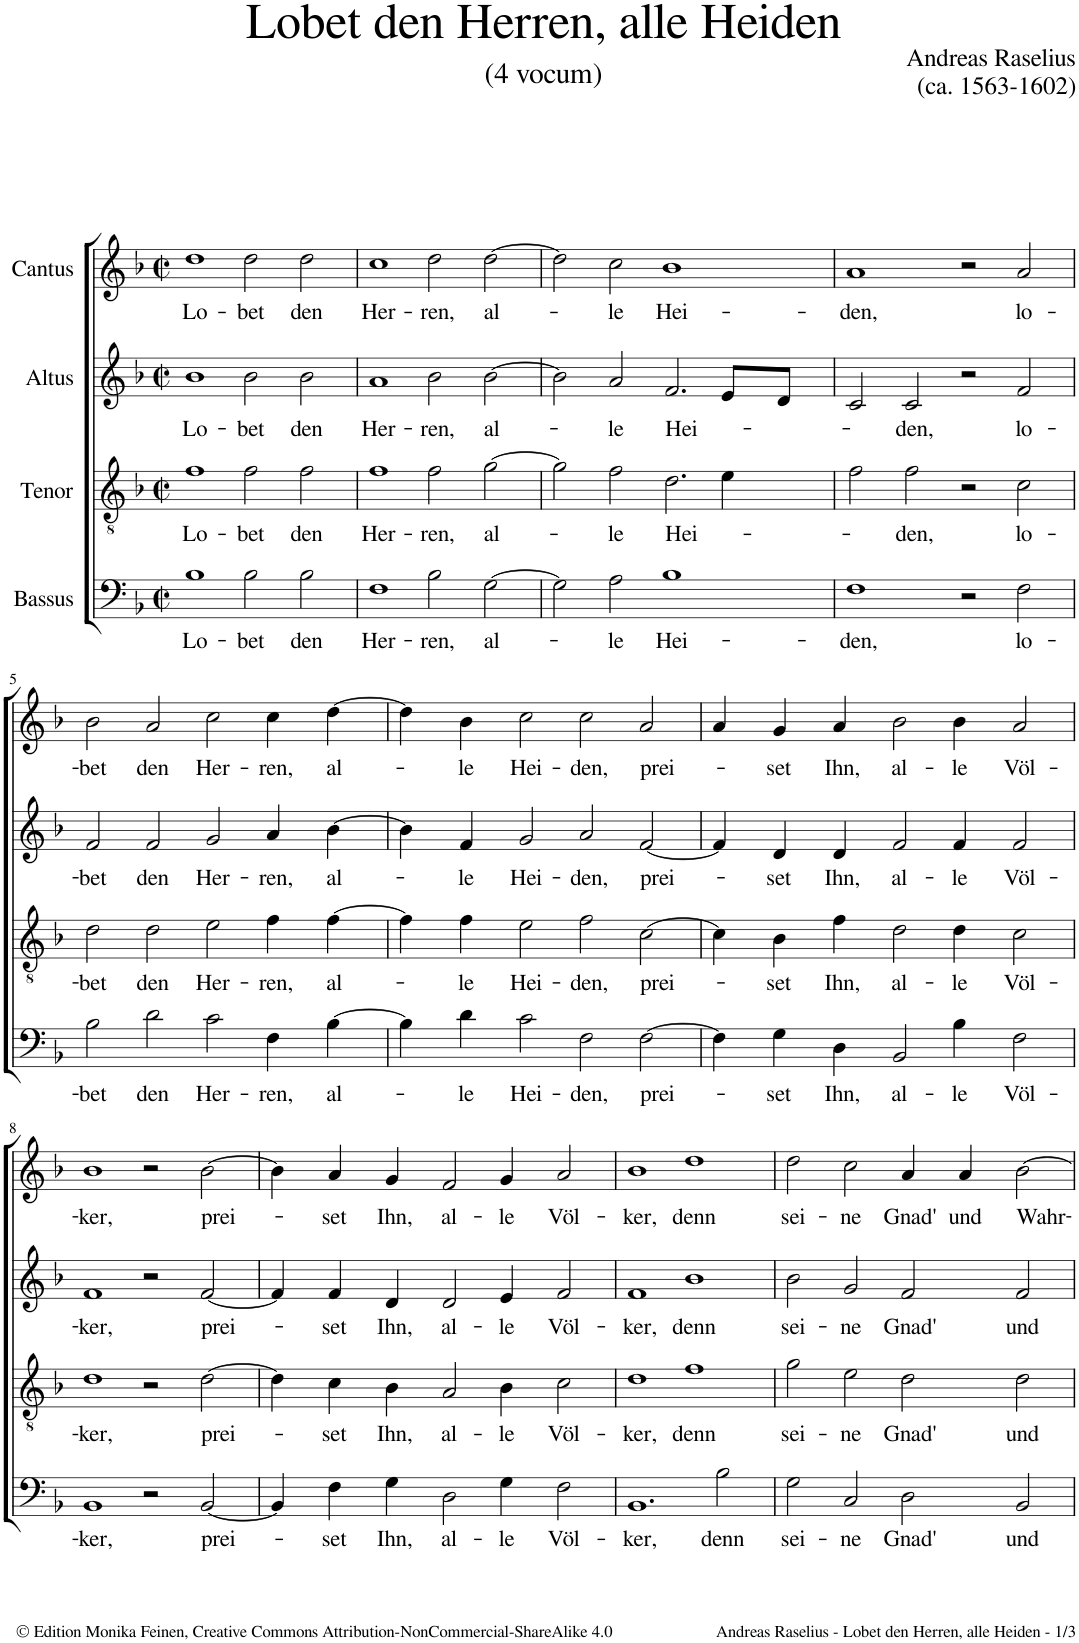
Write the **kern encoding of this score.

**kern	**text	**kern	**text	**kern	**text	**kern	**text
*part4	*part4	*part3	*part3	*part2	*part2	*part1	*part1
*staff4	*staff4	*staff3	*staff3	*staff2	*staff2	*staff1	*staff1
*I"Bassus	*	*I"Tenor	*	*I"Altus	*	*I"Cantus	*
*clefF4	*	*clefGv2	*	*clefG2	*	*clefG2	*
*k[b-]	*	*k[b-]	*	*k[b-]	*	*k[b-]	*
*M4/2	*	*M4/2	*	*M4/2	*	*M4/2	*
*met(c|)	*	*met(c|)	*	*met(c|)	*	*met(c|)	*
=1	=1	=1	=1	=1	=1	=1	=1
!	!LO:LY:b	!	!LO:LY:b	!	!LO:LY:b	!	!LO:LY:b
1B-	Lo-	1f	Lo-	1b-	Lo-	1dd	Lo-
!	!LO:LY:b	!	!LO:LY:b	!	!LO:LY:b	!	!LO:LY:b
2B-\	-bet	2f\	-bet	2b-\	-bet	2dd\	-bet
!	!LO:LY:b	!	!LO:LY:b	!	!LO:LY:b	!	!LO:LY:b
2B-\	den	2f\	den	2b-\	den	2dd\	den
=2	=2	=2	=2	=2	=2	=2	=2
!	!LO:LY:b	!	!LO:LY:b	!	!LO:LY:b	!	!LO:LY:b
1F	Her-	1f	Her-	1a	Her-	1cc	Her-
!	!LO:LY:b	!	!LO:LY:b	!	!LO:LY:b	!	!LO:LY:b
2B-\	-ren,	2f\	-ren,	2b-\	-ren,	2dd\	-ren,
!	!LO:LY:b	!	!LO:LY:b	!	!LO:LY:b	!	!LO:LY:b
[2G\	al-	[2g\	al-	[2b-\	al-	[2dd\	al-
=3	=3	=3	=3	=3	=3	=3	=3
2G\]	.	2g\]	.	2b-\]	.	2dd\]	.
!	!LO:LY:b	!	!LO:LY:b	!	!LO:LY:b	!	!LO:LY:b
2A\	-le	2f\	-le	2a/	-le	2cc\	-le
!	!LO:LY:b	!	!LO:LY:b	!	!LO:LY:b	!	!LO:LY:b
1B-	Hei-	2.d\	Hei-	2.f/	Hei-	1b-	Hei-
.	.	4e\	.	8e/L	.	.	.
.	.	.	.	8d/J	.	.	.
=4	=4	=4	=4	=4	=4	=4	=4
!	!LO:LY:b	!	!	!	!	!	!LO:LY:b
1F	-den,	2f\	.	2c/	.	1a	-den,
!	!	!	!LO:LY:b	!	!LO:LY:b	!	!
.	.	2f\	-den,	2c/	-den,	.	.
2r	.	2r	.	2r	.	2r	.
!	!LO:LY:b	!	!LO:LY:b	!	!LO:LY:b	!	!LO:LY:b
2F\	lo-	2c\	lo-	2f/	lo-	2a/	lo-
!!LO:LB:g=z
=5	=5	=5	=5	=5	=5	=5	=5
!	!LO:LY:b	!	!LO:LY:b	!	!LO:LY:b	!	!LO:LY:b
2B-\	-bet	2d\	-bet	2f/	-bet	2b-\	-bet
!	!LO:LY:b	!	!LO:LY:b	!	!LO:LY:b	!	!LO:LY:b
2d\	den	2d\	den	2f/	den	2a/	den
!	!LO:LY:b	!	!LO:LY:b	!	!LO:LY:b	!	!LO:LY:b
2c\	Her-	2e\	Her-	2g/	Her-	2cc\	Her-
!	!LO:LY:b	!	!LO:LY:b	!	!LO:LY:b	!	!LO:LY:b
4F\	-ren,	4f\	-ren,	4a/	-ren,	4cc\	-ren,
!	!LO:LY:b	!	!LO:LY:b	!	!LO:LY:b	!	!LO:LY:b
[4B-\	al-	[4f\	al-	[4b-\	al-	[4dd\	al-
=6	=6	=6	=6	=6	=6	=6	=6
4B-\]	.	4f\]	.	4b-\]	.	4dd\]	.
!	!LO:LY:b	!	!LO:LY:b	!	!LO:LY:b	!	!LO:LY:b
4d\	-le	4f\	-le	4f/	-le	4b-\	-le
!	!LO:LY:b	!	!LO:LY:b	!	!LO:LY:b	!	!LO:LY:b
2c\	Hei-	2e\	Hei-	2g/	Hei-	2cc\	Hei-
!	!LO:LY:b	!	!LO:LY:b	!	!LO:LY:b	!	!LO:LY:b
2F\	-den,	2f\	-den,	2a/	-den,	2cc\	-den,
!	!LO:LY:b	!	!LO:LY:b	!	!LO:LY:b	!	!LO:LY:b
[2F\	prei-	[2c\	prei-	[2f/	prei-	2a/	prei-
=7	=7	=7	=7	=7	=7	=7	=7
4F\]	.	4c\]	.	4f/]	.	4a/	.
!	!LO:LY:b	!	!LO:LY:b	!	!LO:LY:b	!	!LO:LY:b
4G\	-set	4B-\	-set	4d/	-set	4g/	-set
!	!LO:LY:b	!	!LO:LY:b	!	!LO:LY:b	!	!LO:LY:b
4D\	Ihn,	4f\	Ihn,	4d/	Ihn,	4a/	Ihn,
!	!LO:LY:b	!	!LO:LY:b	!	!LO:LY:b	!	!LO:LY:b
2BB-/	al-	2d\	al-	2f/	al-	2b-\	al-
!	!LO:LY:b	!	!LO:LY:b	!	!LO:LY:b	!	!LO:LY:b
4B-\	-le	4d\	-le	4f/	-le	4b-\	-le
!	!LO:LY:b	!	!LO:LY:b	!	!LO:LY:b	!	!LO:LY:b
2F\	Völ-	2c\	Völ-	2f/	Völ-	2a/	Völ-
!!LO:LB:g=z
=8	=8	=8	=8	=8	=8	=8	=8
!	!LO:LY:b	!	!LO:LY:b	!	!LO:LY:b	!	!LO:LY:b
1BB-	-ker,	1d	-ker,	1f	-ker,	1b-	-ker,
2r	.	2r	.	2r	.	2r	.
!	!LO:LY:b	!	!LO:LY:b	!	!LO:LY:b	!	!LO:LY:b
[2BB-/	prei-	[2d\	prei-	[2f/	prei-	[2b-\	prei-
=9	=9	=9	=9	=9	=9	=9	=9
4BB-/]	.	4d\]	.	4f/]	.	4b-\]	.
!	!LO:LY:b	!	!LO:LY:b	!	!LO:LY:b	!	!LO:LY:b
4F\	-set	4c\	-set	4f/	-set	4a/	-set
!	!LO:LY:b	!	!LO:LY:b	!	!LO:LY:b	!	!LO:LY:b
4G\	Ihn,	4B-\	Ihn,	4d/	Ihn,	4g/	Ihn,
!	!LO:LY:b	!	!LO:LY:b	!	!LO:LY:b	!	!LO:LY:b
2D\	al-	2A/	al-	2d/	al-	2f/	al-
!	!LO:LY:b	!	!LO:LY:b	!	!LO:LY:b	!	!LO:LY:b
4G\	-le	4B-\	-le	4e/	-le	4g/	-le
!	!LO:LY:b	!	!LO:LY:b	!	!LO:LY:b	!	!LO:LY:b
2F\	Völ-	2c\	Völ-	2f/	Völ-	2a/	Völ-
=10	=10	=10	=10	=10	=10	=10	=10
!	!LO:LY:b	!	!LO:LY:b	!	!LO:LY:b	!	!LO:LY:b
1.BB-	-ker,	1d	-ker,	1f	-ker,	1b-	-ker,
!	!	!	!LO:LY:b	!	!LO:LY:b	!	!LO:LY:b
.	.	1f	denn	1b-	denn	1dd	denn
!	!LO:LY:b	!	!	!	!	!	!
2B-\	denn	.	.	.	.	.	.
=11	=11	=11	=11	=11	=11	=11	=11
!	!LO:LY:b	!	!LO:LY:b	!	!LO:LY:b	!	!LO:LY:b
2G\	sei-	2g\	sei-	2b-\	sei-	2dd\	sei-
!	!LO:LY:b	!	!LO:LY:b	!	!LO:LY:b	!	!LO:LY:b
2C/	-ne	2e\	-ne	2g/	-ne	2cc\	-ne
!	!LO:LY:b	!	!LO:LY:b	!	!LO:LY:b	!	!LO:LY:b
2D\	Gnad'	2d\	Gnad'	2f/	Gnad'	4a/	Gnad'
!	!	!	!	!	!	!	!LO:LY:b
.	.	.	.	.	.	4a/	und
!	!LO:LY:b	!	!LO:LY:b	!	!LO:LY:b	!	!LO:LY:b
2BB-/	und	2d\	und	2f/	und	[2b-\	Wahr-
=	=	=	=	=	=	=	=
*-	*-	*-	*-	*-	*-	*-	*-
